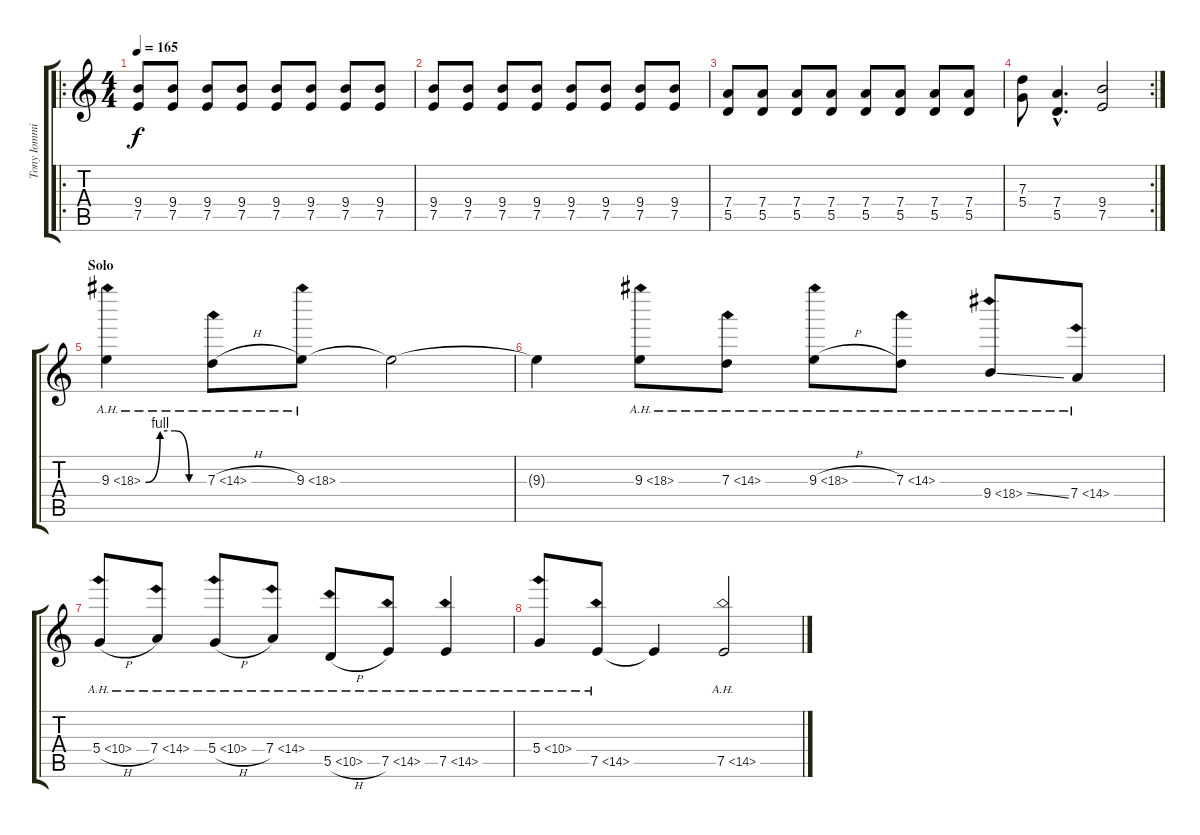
\track ("Tony Iommi" "Tony Iommi") {instrument distortionguitar}
\staff {score tabs}
\tuning (E4 B3 G3 D3 A2 E2) {hide}
\ro
\ts (4 4)
\tempo 165
\clef g2
\ks c
(9.4 7.5).8{dy f} (9.4 7.5).8 (9.4 7.5).8 (9.4 7.5).8 (9.4 7.5).8 (9.4 7.5).8 (9.4 7.5).8 (9.4 7.5).8 |
(9.4 7.5).8 (9.4 7.5).8 (9.4 7.5).8 (9.4 7.5).8 (9.4 7.5).8 (9.4 7.5).8 (9.4 7.5).8 (9.4 7.5).8 |
(7.4 5.5).8 (7.4 5.5).8 (7.4 5.5).8 (7.4 5.5).8 (7.4 5.5).8 (7.4 5.5).8 (7.4 5.5).8 (7.4 5.5).8 |
\rc 2
(7.3 5.4).8 (7.4{hac} 5.5{hac}).4{d} (9.4 7.5).2 |
\section ("" "Solo")
9.3{be (custom 0 0 15 4 30 4 45 0 60 0) ah 9}.4 7.3{ah 7 h}.8 9.3{ah 9}.8 9.3{t}.2 |
9.3{t}.4 9.3{ah 9}.8 7.3{ah 7}.8 9.3{ah 9 h}.8 7.3{ah 7}.8 9.4{ah 9 ss}.8 7.4{ah 7}.8 |
5.4{ah 5 h}.8 7.4{ah 7}.8 5.4{ah 5 h}.8 7.4{ah 7}.8 5.5{ah 5 h}.8 7.5{ah 7}.8 7.5{ah 7}.4 |
5.4{ah 5}.8 7.5{ah 7}.8 7.5{t}.4 7.5{ah 7}.2
